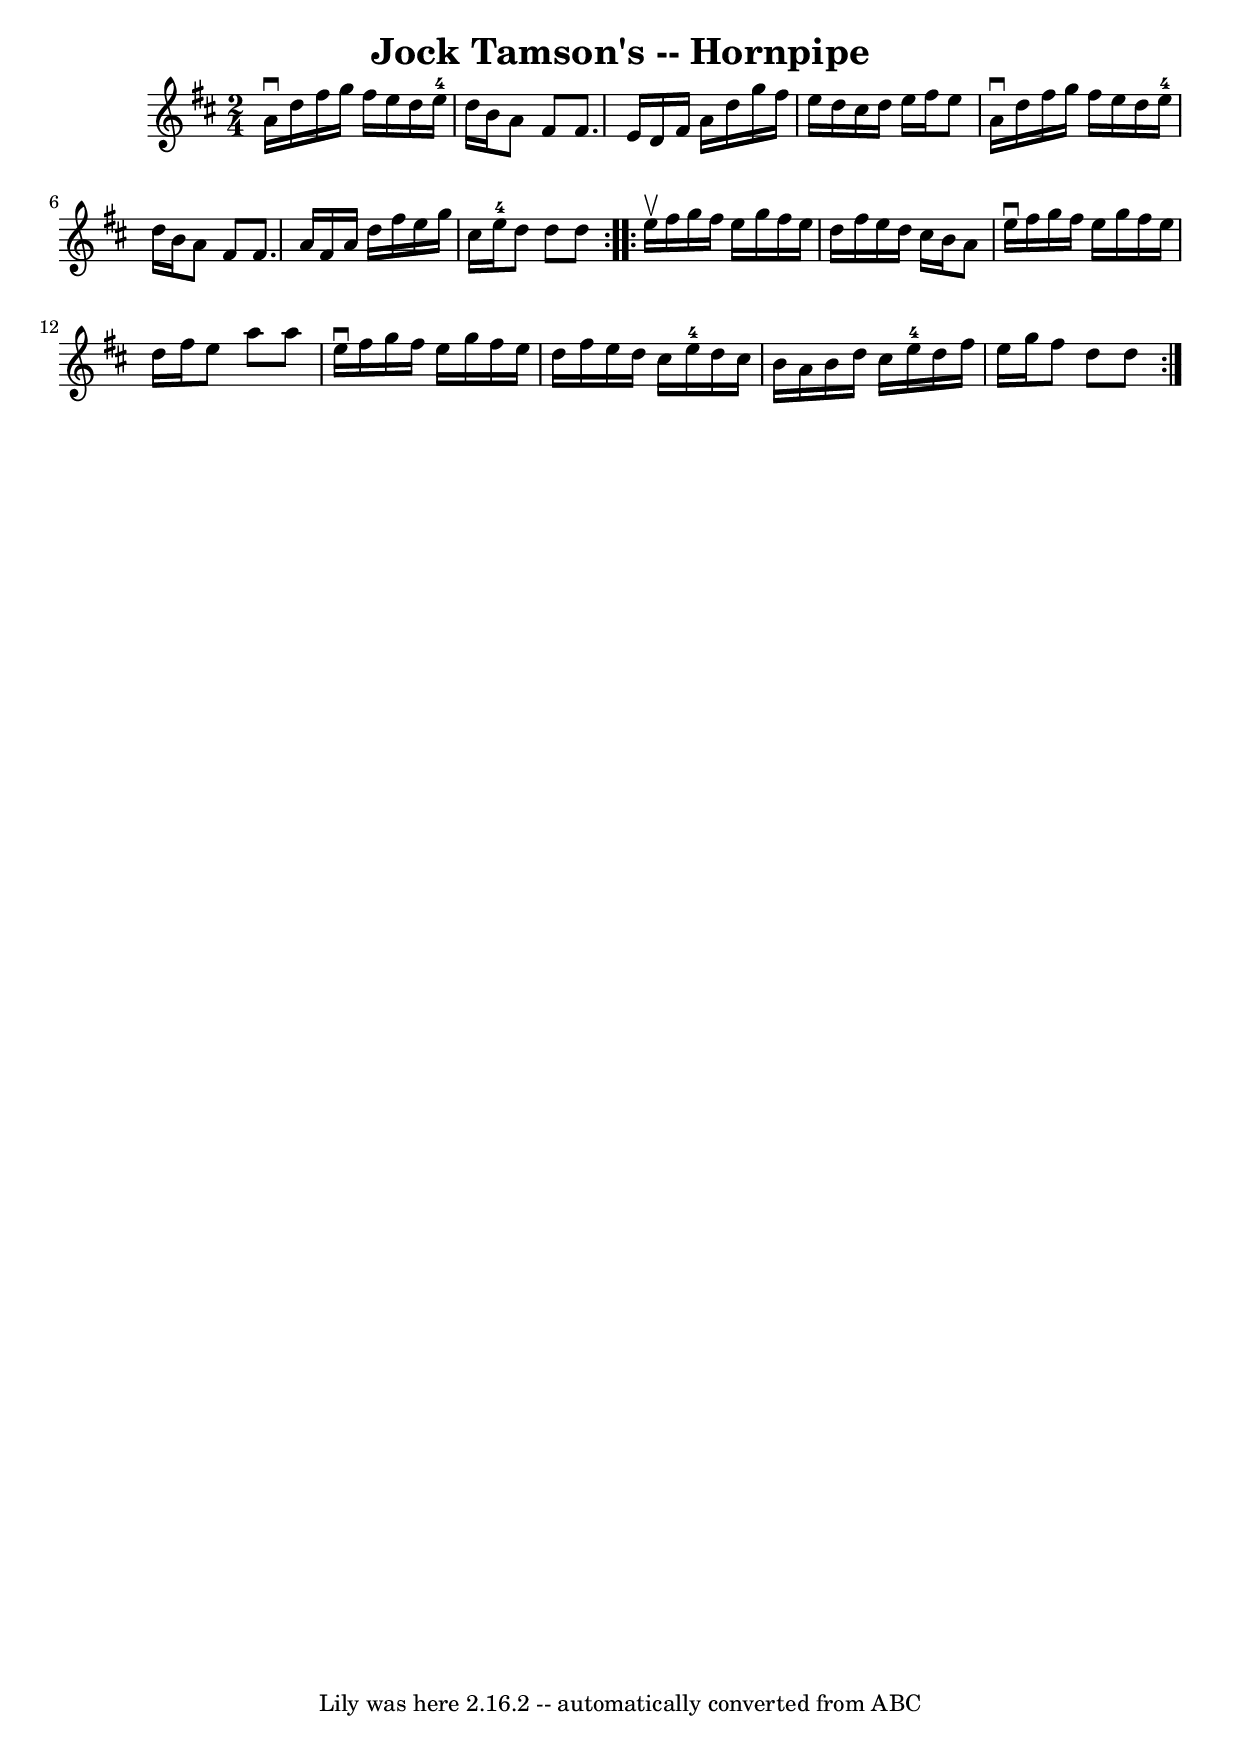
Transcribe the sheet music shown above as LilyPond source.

\version "2.16.2"
\include "Mammoth.ily"
\header {
  %% book = "Cole's 1000 Fiddle Tunes"
 crossRefNumber = "1"
 footnotes = ""
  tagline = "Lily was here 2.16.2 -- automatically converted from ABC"
  title = "Jock Tamson's -- Hornpipe"

}
voicedefault =  {



  \repeat volta 2 {

    \time 2/4 
    \key d \major a'16^\downbow d''16   |
 fis''16 g''16 fis''16 e''16 d''16 e''16-4 d''16 b'16   |
 a'8 fis'8 fis'8. e'16   |
 d'16 fis'16 a'16 d''16 g''16 fis''16 e''16 d''16   |
 cis''16 d''16 e''16 fis''16 e''8 a'16^\downbow d''16   |
 fis''16 g''16 fis''16 e''16 d''16 e''16-4 d''16 b'16   |
 a'8 fis'8 fis'8. a'16   |
 fis'16 a'16 d''16 fis''16 e''16 g''16 cis''16 e''16-4  |
 d''8 d''8 d''8  
  }     
  \repeat volta 2 {
 e''16^\upbow fis''16   |
 g''16 fis''16 e''16 g''16 fis''16 e''16 d''16 fis''16   |
 e''16 d''16 cis''16 b'16 a'8 e''16^\downbow fis''16   |
 g''16 fis''16 e''16 g''16 fis''16 e''16 d''16 fis''16   |
 e''8 a''8 a''8 e''16^\downbow fis''16   |
 g''16 fis''16 e''16 g''16 fis''16 e''16 d''16 fis''16   |
 e''16 d''16 cis''16 e''16-4 d''16 cis''16 b'16 a'16   |
 b'16 d''16 cis''16 e''16-4 d''16 fis''16 e''16 g''16   |
    
 fis''8 d''8 d''8  
  }   

}

\score{
  <<

    \context Staff="default"
    {
      \voicedefault 
      
    }

  >>
  \layout {
    
  }
  \midi {
  }

}
